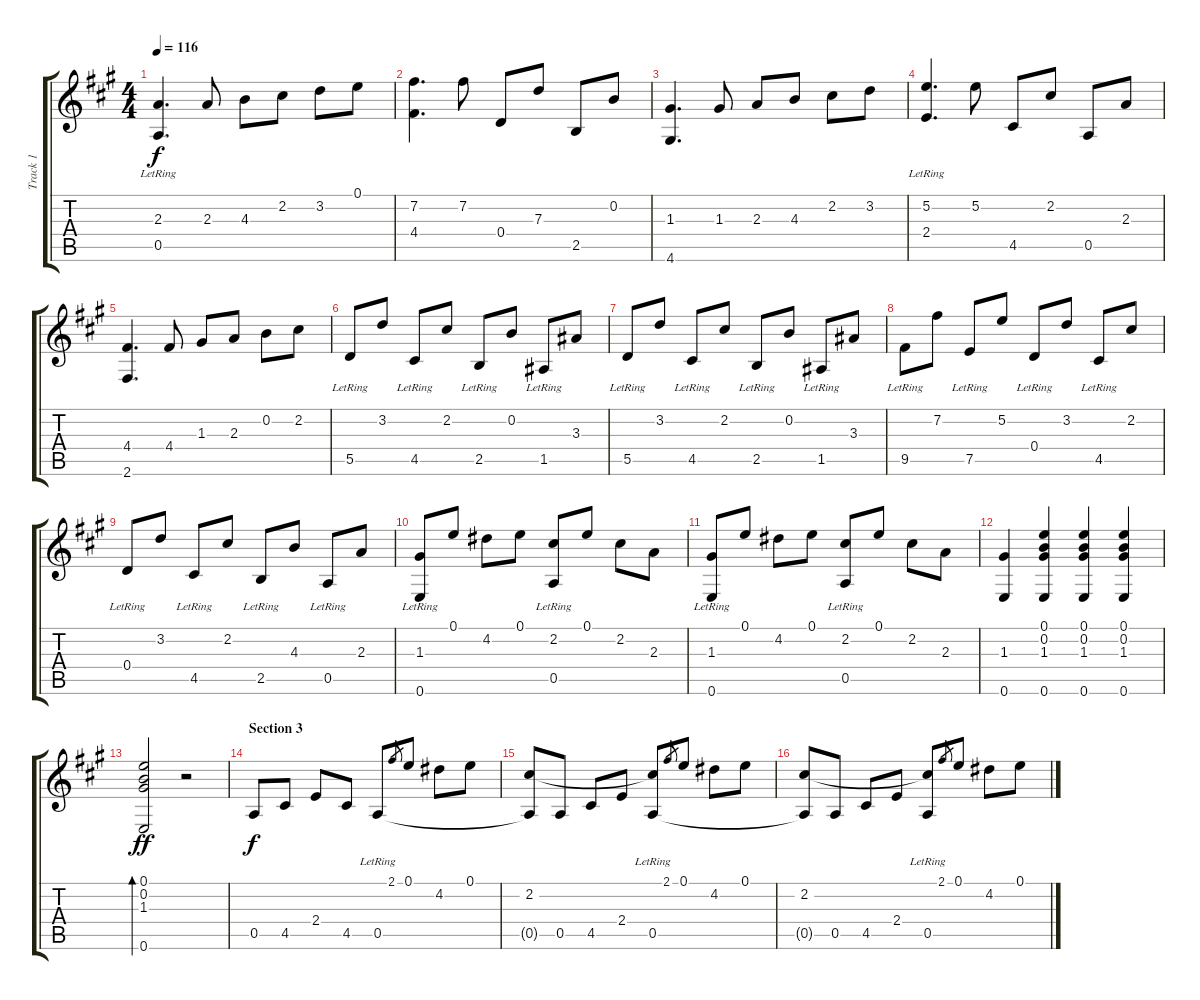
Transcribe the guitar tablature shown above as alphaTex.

\track ("Track 1" "Track 1") {instrument acousticguitarnylon}
\staff {score tabs}
\tuning (E4 B3 G3 D3 A2 E2) {hide}
\ts (4 4)
\tempo 116
\clef g2
\ks a
(2.3 0.5{lr}).4{d dy f} 2.3.8 4.3.8 2.2.8 3.2.8 0.1.8 |
(7.2 4.4).4{d} 7.2.8 0.4.8 7.3.8 2.5.8 0.2.8 |
(1.3 4.6).4{d} 1.3.8 2.3.8 4.3.8 2.2.8 3.2.8 |
(5.2 2.4{lr}).4{d} 5.2.8 4.5.8 2.2.8 0.5.8 2.3.8 |
(4.4 2.6).4{d} 4.4.8 1.3.8 2.3.8 0.2.8 2.2.8 |
5.5{lr}.8 3.2.8 4.5{lr}.8 2.2.8 2.5{lr}.8 0.2.8 1.5{lr}.8 3.3.8 |
5.5{lr}.8 3.2.8 4.5{lr}.8 2.2.8 2.5{lr}.8 0.2.8 1.5{lr}.8 3.3.8 |
9.5{lr}.8 7.2.8 7.5{lr}.8 5.2.8 0.4{lr}.8 3.2.8 4.5{lr}.8 2.2.8 |
0.4{lr}.8 3.2.8 4.5{lr}.8 2.2.8 2.5{lr}.8 4.3.8 0.5{lr}.8 2.3.8 |
(1.3 0.6{lr}).8 0.1.8 4.2.8 0.1.8 (2.2 0.5{lr}).8 0.1.8 2.2.8 2.3.8 |
(1.3 0.6{lr}).8 0.1.8 4.2.8 0.1.8 (2.2 0.5{lr}).8 0.1.8 2.2.8 2.3.8 |
(1.3 0.6).4 (0.1 0.2 1.3 0.6).4 (0.1 0.2 1.3 0.6).4 (0.1 0.2 1.3 0.6).4 |
(0.1 0.2 1.3 0.6).2{bd 240 dy ff} r.2 |
\section ("" "Section 3")
0.5.8{dy f} 4.5.8 2.4.8 4.5.8 0.5{lr}.8 2.1.8{gr} 0.1.8 4.2.8 0.1.8 |
(2.2 0.5{t}).8 0.5.8 4.5.8 2.4.8 (2.2{t} 0.5{lr}).8 2.1.8{gr} 0.1.8 4.2.8 0.1.8 |
(2.2 0.5{t}).8 0.5.8 4.5.8 2.4.8 (2.2{t} 0.5{lr}).8 2.1.8{gr} 0.1.8 4.2.8 0.1.8
